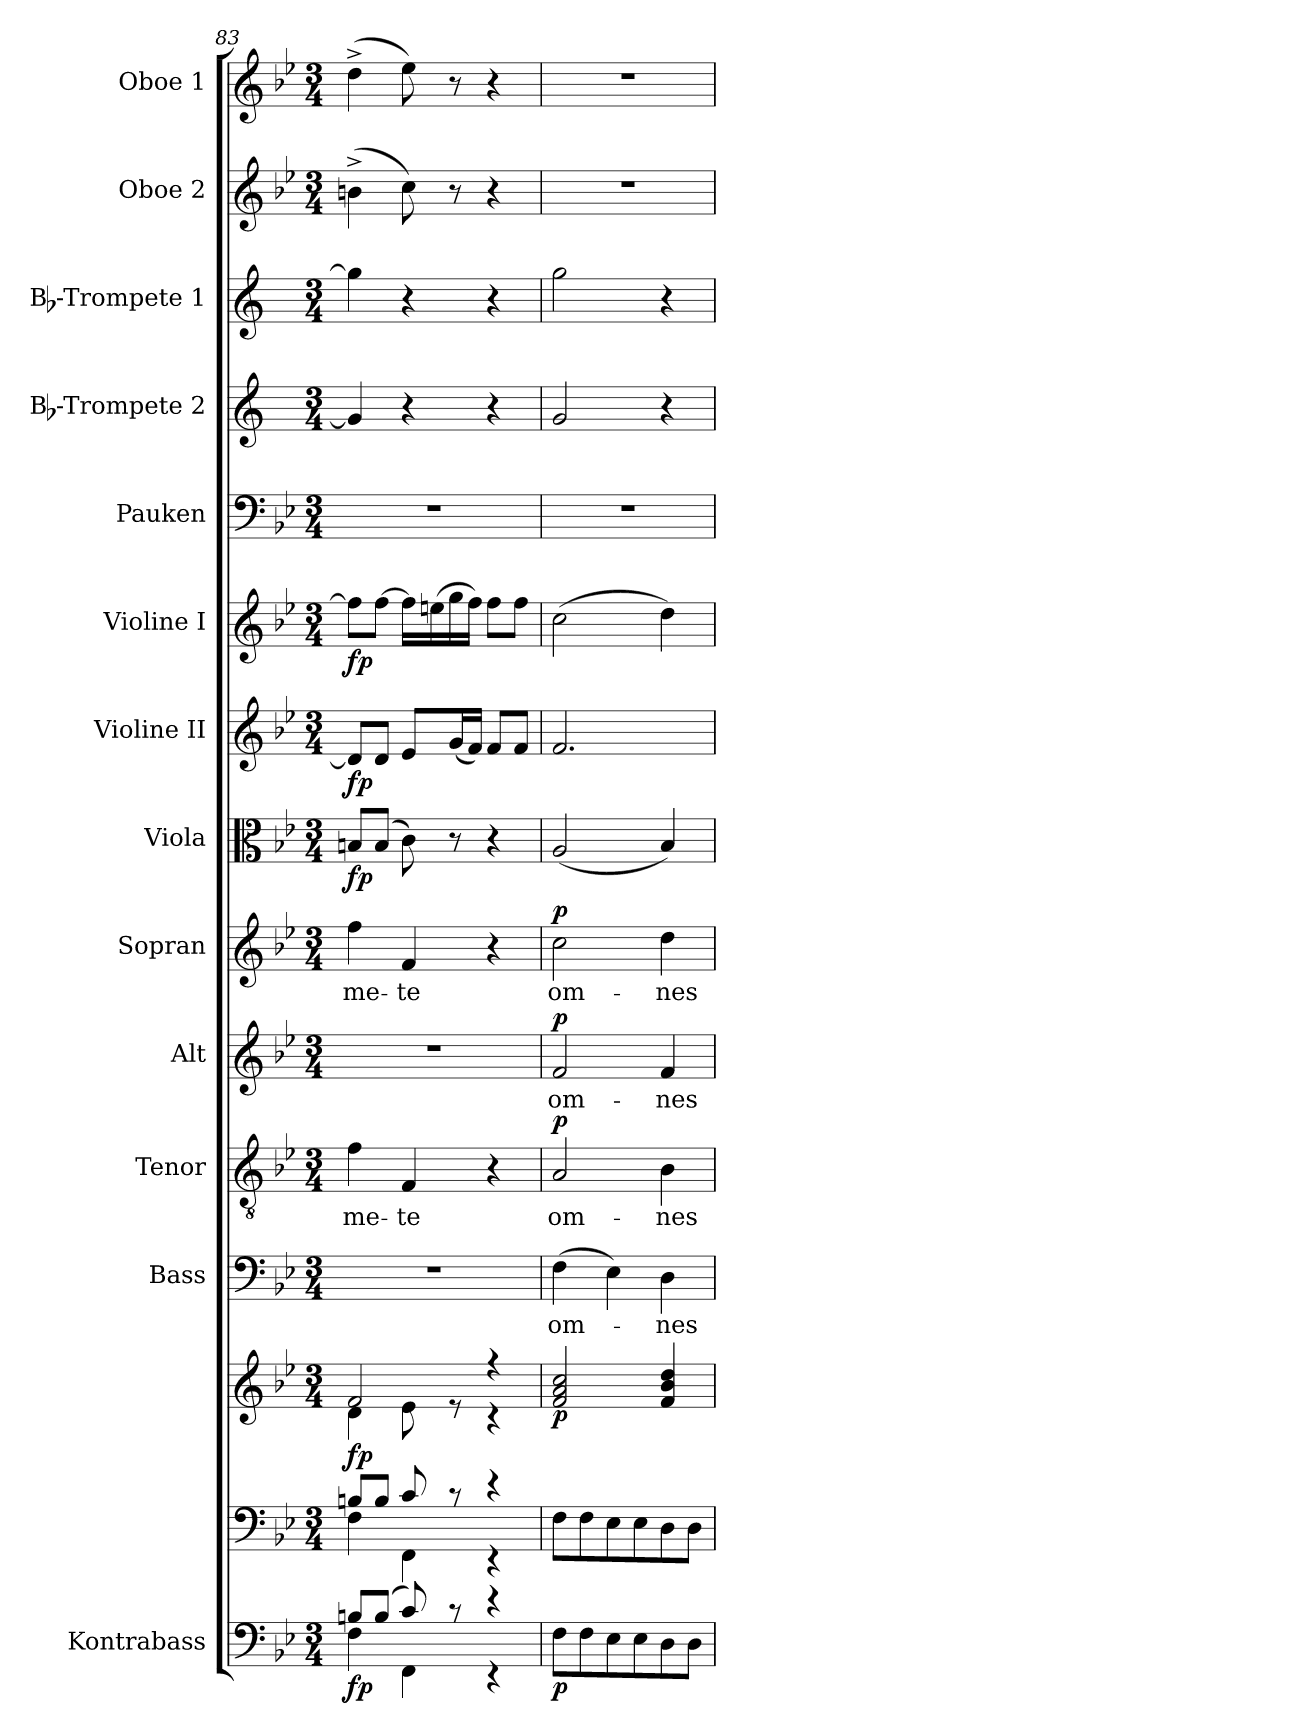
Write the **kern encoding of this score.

**kern	**dynam	**kern	**kern	**dynam	**kern	**text	**kern	**text	**dynam	**kern	**text	**dynam	**kern	**text	**dynam	**kern	**dynam	**kern	**dynam	**kern	**dynam	**kern	**kern	**kern	**kern	**kern
*part14	*part14	*part13	*part13	*part13	*part12	*part12	*part11	*part11	*part11	*part10	*part10	*part10	*part9	*part9	*part9	*part8	*part8	*part7	*part7	*part6	*part6	*part5	*part4	*part3	*part2	*part1
*staff15	*staff15	*staff14	*staff13	*staff13/14	*staff12	*staff12	*staff11	*staff11	*staff11	*staff10	*staff10	*staff10	*staff9	*staff9	*staff9	*staff8	*staff8	*staff7	*staff7	*staff6	*staff6	*staff5	*staff4	*staff3	*staff2	*staff1
*I"Kontrabass	*	*	*	*	*I"Bass	*	*I"Tenor	*	*	*I"Alt	*	*	*I"Sopran	*	*	*I"Viola	*	*I"Violine II	*	*I"Violine I	*	*I"Pauken	*I"Bb-Trompete 2	*I"Bb-Trompete 1	*I"Oboe 2	*I"Oboe 1
*I'Kb.	*	*	*	*	*I'B.	*	*I'T.	*	*	*I'A.	*	*	*I'S.	*	*	*I'Vla.	*	*I'Vl. II	*	*I'Vl. I	*	*I'Pk.	*I'Bb Trp. 2	*I'Bb Trp. 1	*I'Ob. 2	*I'Ob. 1
*clefF4	*	*clefF4	*clefG2	*	*clefF4	*	*clefGv2	*	*	*clefG2	*	*	*clefG2	*	*	*clefC3	*	*clefG2	*	*clefG2	*	*clefF4	*clefG2	*clefG2	*clefG2	*clefG2
*ITrd7c12	*	*	*	*	*	*	*	*	*	*	*	*	*	*	*	*	*	*	*	*	*	*	*ITrd1c2	*ITrd1c2	*	*
*k[b-e-]	*	*k[b-e-]	*k[b-e-]	*	*k[b-e-]	*	*k[b-e-]	*	*	*k[b-e-]	*	*	*k[b-e-]	*	*	*k[b-e-]	*	*k[b-e-]	*	*k[b-e-]	*	*k[b-e-]	*k[b-e-]	*k[b-e-]	*k[b-e-]	*k[b-e-]
*B-:	*	*B-:	*B-:	*	*B-:	*	*B-:	*	*	*B-:	*	*	*B-:	*	*	*B-:	*	*B-:	*	*B-:	*	*B-:	*B-:	*B-:	*B-:	*B-:
*M3/4	*	*M3/4	*M3/4	*	*M3/4	*	*M3/4	*	*	*M3/4	*	*	*M3/4	*	*	*M3/4	*	*M3/4	*	*M3/4	*	*M3/4	*M3/4	*M3/4	*M3/4	*M3/4
=83	=83	=83	=83	=83	=83	=83	=83	=83	=83	=83	=83	=83	=83	=83	=83	=83	=83	=83	=83	=83	=83	=83	=83	=83	=83	=83
*^	*	*^	*^	*	*	*	*	*	*	*	*	*	*	*	*	*	*	*	*	*	*	*	*	*	*	*
!	!	!LO:DY:b	!	!	!	!	!LO:DY:b	!	!	!	!LO:LY:b	!	!	!	!	!	!LO:LY:b	!	!	!LO:DY:b	!	!LO:DY:b	!	!LO:DY:b	!	!	!	!	!
8BBn/L	4FF\	fp	8Bn/L	4F\	2f/	4d\	fp	2.r	.	4f\	-me-	.	2.r	.	.	4ff\	-me-	.	8Bn/L	fp	8d/L]	fp	8ff\L]	fp	2.r	4f/]	4ff\]	(>4bn^>\	(>4dd^>\
(8BB/J	.	.	8B/J	.	.	.	.	.	.	.	.	.	.	.	.	.	.	.	(8B/J	.	8d/J	.	[8ff\J	.	.	.	.	.	.
!	!	!	!	!	!	!	!	!	!	!	!LO:LY:b	!	!	!	!	!	!LO:LY:b	!	!	!	!	!	!	!	!	!	!	!	!
8C/)	4FFF\	.	8c/	4FF\	.	8e-\	.	.	.	4F/	-te	.	.	.	.	4f/	-te	.	8c\)	.	8e-/L	.	16ff\LL]	.	.	4r	4r	8cc\)	8ee-\)
.	.	.	.	.	.	.	.	.	.	.	.	.	.	.	.	.	.	.	.	.	.	.	(>16een\	.	.	.	.	.	.
8rc	.	.	8rc	.	.	8re	.	.	.	.	.	.	.	.	.	.	.	.	8r	.	(<16g/L	.	16gg\	.	.	.	.	8r	8r
.	.	.	.	.	.	.	.	.	.	.	.	.	.	.	.	.	.	.	.	.	16f/JJ)	.	16ff\JJ)	.	.	.	.	.	.
4r	4r	.	4r	4r	4r	4r	.	.	.	4r	.	.	.	.	.	4r	.	.	4r	.	8f/L	.	8ff\L	.	.	4r	4r	4r	4r
.	.	.	.	.	.	.	.	.	.	.	.	.	.	.	.	.	.	.	.	.	8f/J	.	8ff\J	.	.	.	.	.	.
*v	*v	*	*	*	*	*	*	*	*	*	*	*	*	*	*	*	*	*	*	*	*	*	*	*	*	*	*	*	*
*	*	*v	*v	*	*	*	*	*	*	*	*	*	*	*	*	*	*	*	*	*	*	*	*	*	*	*	*	*
*	*	*	*v	*v	*	*	*	*	*	*	*	*	*	*	*	*	*	*	*	*	*	*	*	*	*	*	*
=84	=84	=84	=84	=84	=84	=84	=84	=84	=84	=84	=84	=84	=84	=84	=84	=84	=84	=84	=84	=84	=84	=84	=84	=84	=84	=84
!	!LO:DY:b	!	!	!LO:DY:b	!	!LO:LY:b	!	!LO:LY:b	!LO:DY:a	!	!LO:LY:b	!LO:DY:a	!	!LO:LY:b	!LO:DY:a	!	!	!	!	!	!	!	!	!	!	!
8FF\L	p	8F\L	2f/ 2a/ 2cc/	p	(>4F\	om-	2A/	om-	p	2f/	om-	p	2cc\	om-	p	(<2A/	.	2.f/	.	(>2cc\	.	2.r	2f/	2ff\	2.r	2.r
8FF\	.	8F\	.	.	.	.	.	.	.	.	.	.	.	.	.	.	.	.	.	.	.	.	.	.	.	.
8EE-\	.	8E-\	.	.	4E-\)	.	.	.	.	.	.	.	.	.	.	.	.	.	.	.	.	.	.	.	.	.
8EE-\	.	8E-\	.	.	.	.	.	.	.	.	.	.	.	.	.	.	.	.	.	.	.	.	.	.	.	.
!	!	!	!	!	!	!LO:LY:b	!	!LO:LY:b	!	!	!LO:LY:b	!	!	!LO:LY:b	!	!	!	!	!	!	!	!	!	!	!	!
8DD\	.	8D\	4f/ 4b-/ 4dd/	.	4D\	-nes	4B-\	-nes	.	4f/	-nes	.	4dd\	-nes	.	4B-/)	.	.	.	4dd\)	.	.	4r	4r	.	.
8DD\J	.	8D\J	.	.	.	.	.	.	.	.	.	.	.	.	.	.	.	.	.	.	.	.	.	.	.	.
=	=	=	=	=	=	=	=	=	=	=	=	=	=	=	=	=	=	=	=	=	=	=	=	=	=	=
*-	*-	*-	*-	*-	*-	*-	*-	*-	*-	*-	*-	*-	*-	*-	*-	*-	*-	*-	*-	*-	*-	*-	*-	*-	*-	*-
